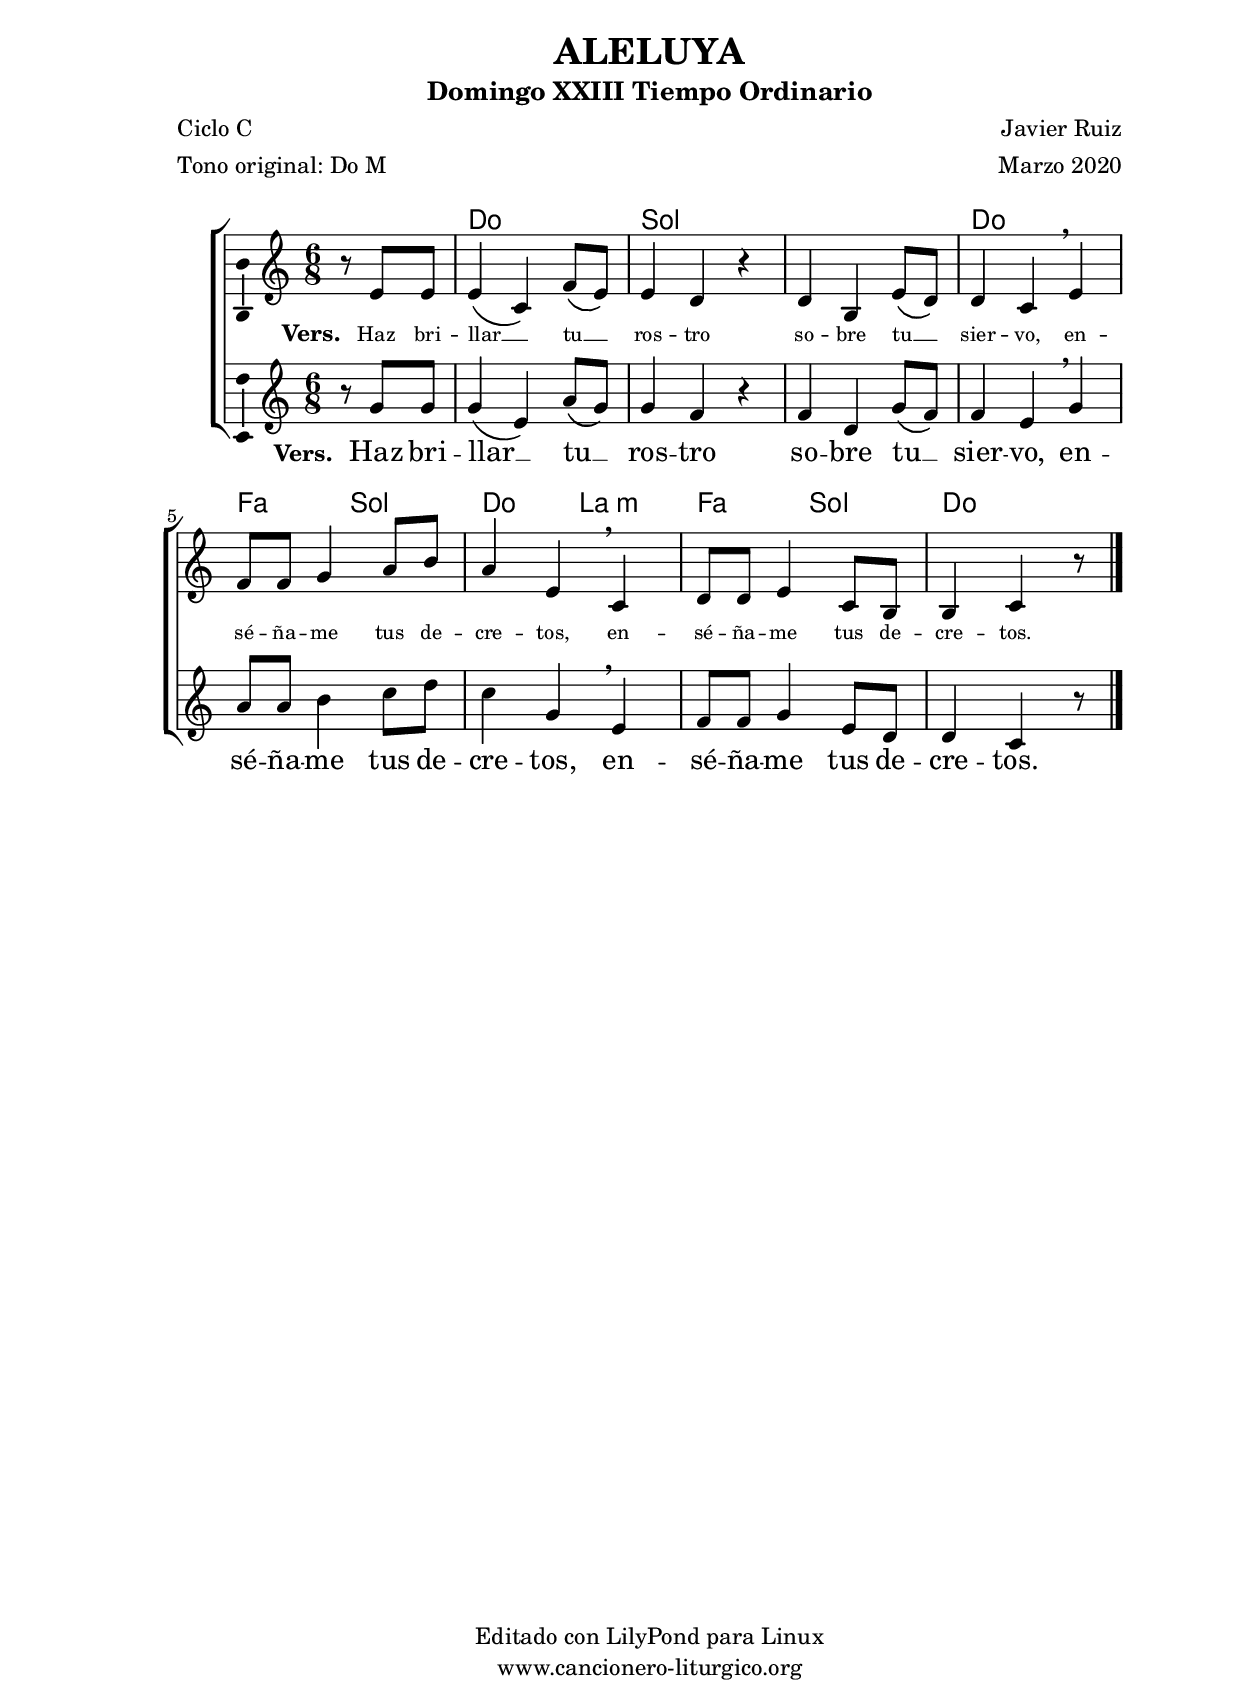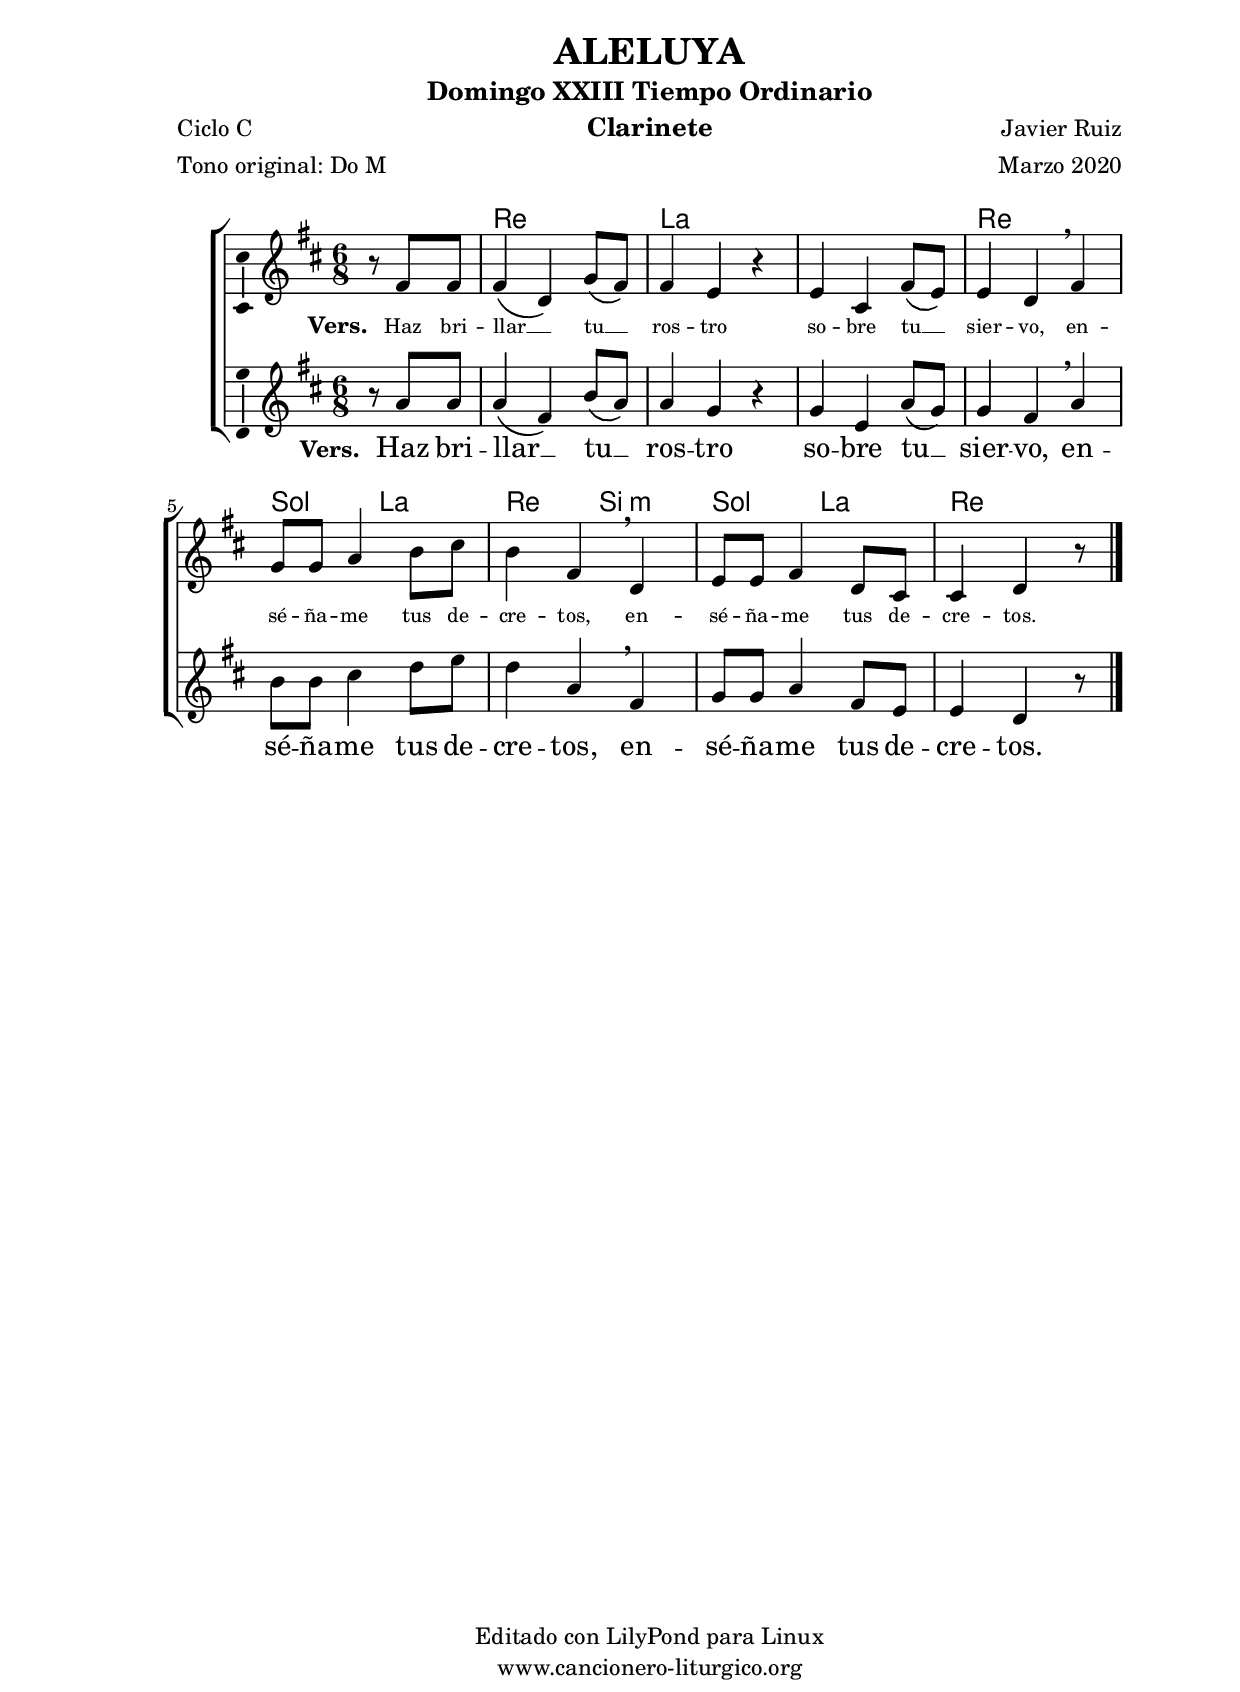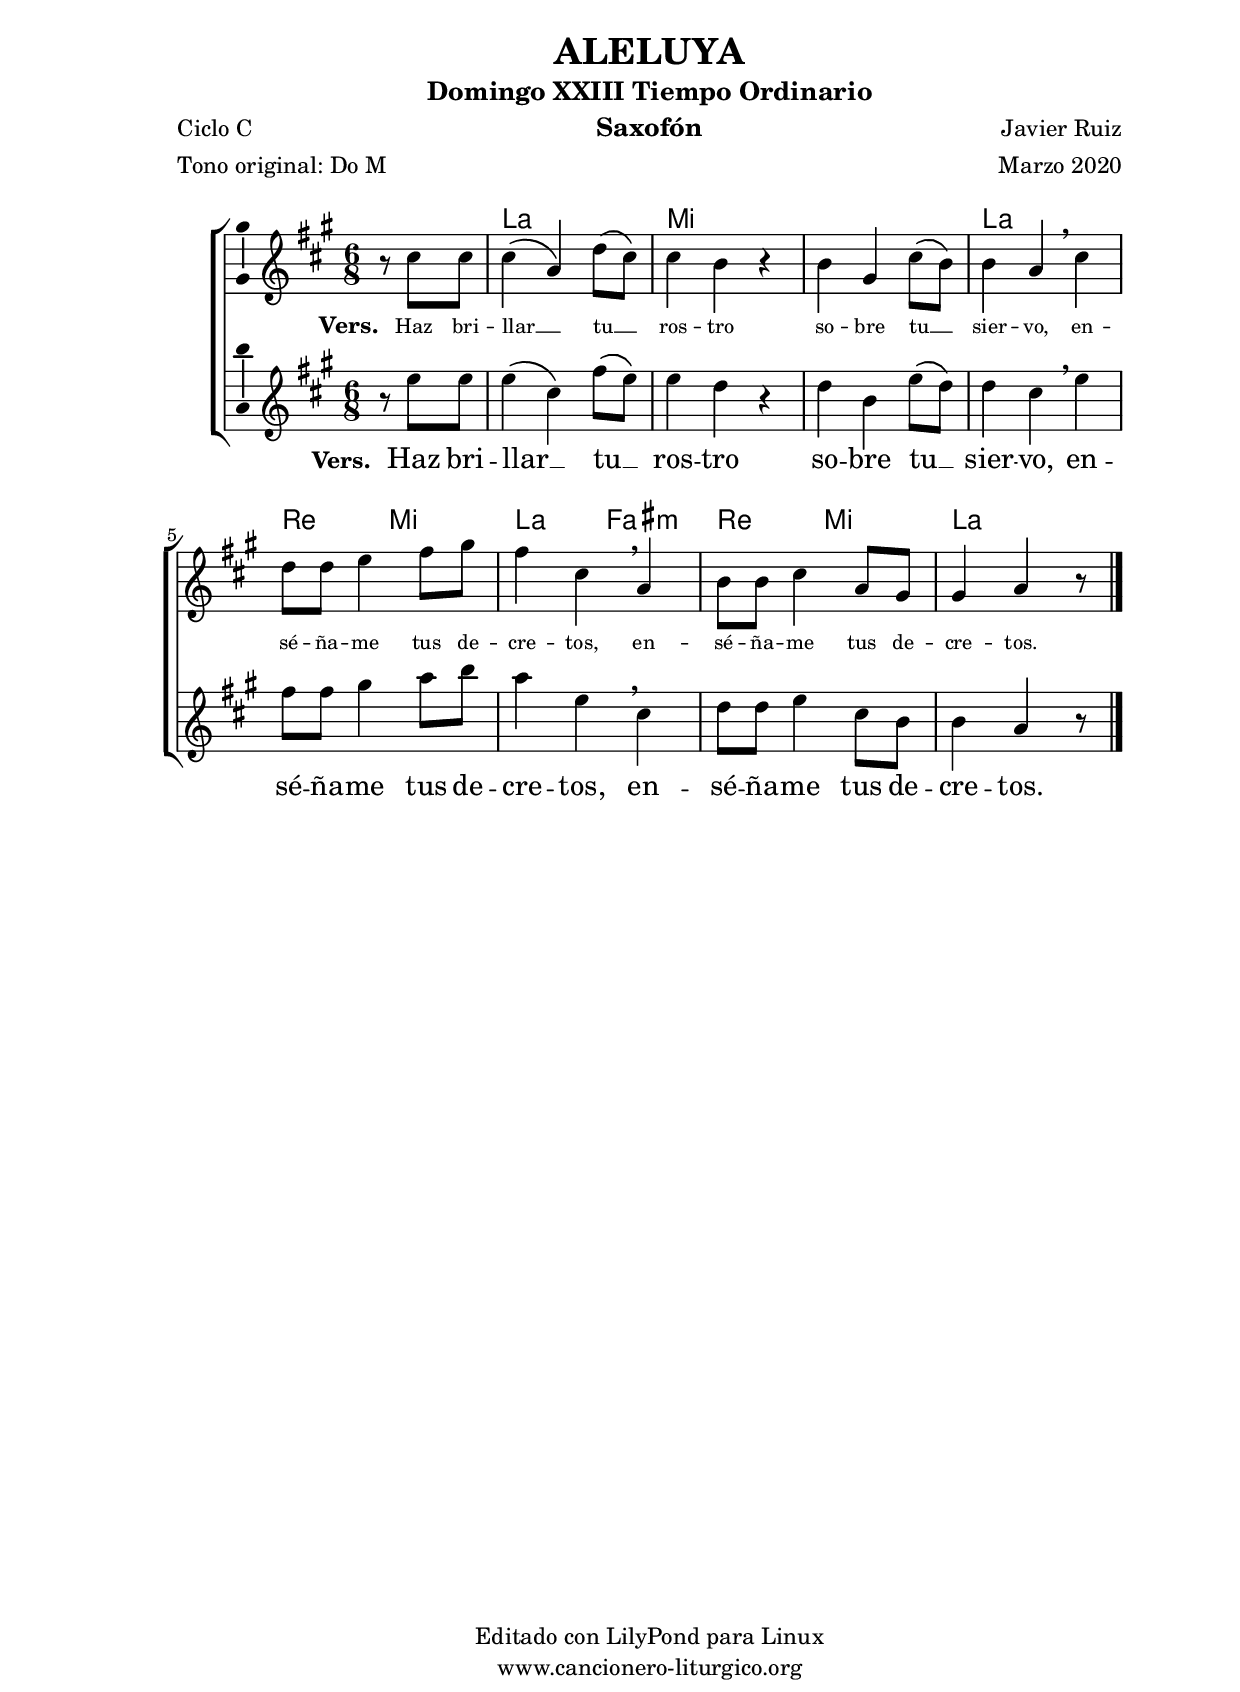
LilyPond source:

%
%para convertir .midi en .wav:
%timidity filename.midi -Ow -o finename.wav
%
%
%Para convertir de .wav a .mp3:
%lame -h -m j filename.wav
%
%
%para escuchar el midi:
%timidity nombrefichero.midi
%


%versión de lilypond para la que se ha escrito esta partitura:
\version "2.16.0"

	%Tamaño papel
	#(set-default-paper-size "a4")
	%Tamaño partitura
	#(set-global-staff-size 20)
	%No responde al pulsar sobre una nota
	#(ly:set-option 'point-and-click #f)

%parámetros del encabezamiento:
\header {
	title = "ALELUYA"
	subtitle = "Domingo XXIII Tiempo Ordinario"
	composer = "Javier Ruiz"
	poet = "Ciclo C"
	meter = "Tono original: Do M"
	arranger = "Marzo 2020"
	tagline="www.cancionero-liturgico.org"
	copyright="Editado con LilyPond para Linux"
	tiempo = "Ordinario"
	usos = "Aleluya"
	letra = "Aleluya. Haz brillar tu rostro sobre tu siervo, enséñame tus decretos, enséñame tus decretos."
	}

%parámetros asociados al papel:
\paper  {
	oddHeaderMarkup = \markup {\fill-line { \on-the-fly #not-first-page \fromproperty #'header:title \on-the-fly #not-first-page \fromproperty #'header:composer }}
	evenHeaderMarkup = \markup {\fill-line { \fromproperty #'header:composer \fromproperty #'header:title }}
	#(set-paper-size "a4")
	print-page-number = ##f
	first-page-number = 1
	print-first-page-number = ##f
%	head-separation = 3.0 \cm
	top-margin = 1.5 \cm
%	top-margin = 2.0 \cm
%%%	bottom-margin = 0.5\cm
	bottom-margin = 0.2\cm
	left-margin = 3.0 \cm
	line-width = 16.0 \cm 
	indent = 8\mm
	interscoreline = 2.\mm
	between-system-space = 15\mm
%	para que las partituras no llenen la hoja:
	ragged-bottom = ##t
%	idem para la última hoja:
	ragged-last-bottom = ##f
%	para que las partituras llenen el ancho del papel:
	ragged-last = ##f
	after-title-space = 2.5 \cm
%page-count=2
system-count=2

	%Flexible Vertical Spacing
%	markup-markup-spacing =
%	#'((basic-distance . 15) (minimum-distance . 15) (padding . 3))
	markup-system-spacing =
	#'((basic-distance . 15) (minimum-distance . 15) (padding . 3))
	system-system-spacing =
	#'((basic-distance . 15) (minimum-distance . 15) (padding . 3))
	score-system-spacing =
	#'((basic-distance . 15) (minimum-distance . 15) (padding . 5))
%	top-system-spacing = % header
%	#'((basic-distance . 8) (minimum-distance . 0) (padding . 0))
%	top-markup-spacing =
%	#'((basic-distance . 20) (minimum-distance . 20) (padding . 0))
	last-bottom-spacing = % footer
	#'((basic-distance . 5) (minimum-distance . 5) (padding . 0))
%	score-markup-spacing =
%	#'((basic-distance . 16) (minimum-distance . 13) (padding . 0))

	}


%parámetros que afectan a toda la partitura:
global =  {
	%clave de sol (G):
	\clef G
	%armadura:
%	\transpose ees f
	\key c \major
	\tempo 4.=60
	\set Score.tempoHideNote = ##t
	}


acordes = {
	\italianChords
	\chordmode {
%	\transpose ees f
{

s4.
c4. c g g g g c c f g c a:m f g c c4

	}
	}
}


melodiatrompeta = 
%	\transpose ees f
{

	\relative c''{
	\time 6/8

\partial4.
r4.
r2.
r8 g16 a b c d4.
r2.
r8 c16 d e f g4.
r2.
r8 c,16 b a g a4.
r2.
r8 c16 d c b c4

}
	\bar "|."
	}


melodiatres = 
%	\transpose ees f
{

	\relative c'{
	\time 6/8

\partial4.
r8 e8 e
e4 \(c4\) f8 \(e\)
e4 d4 r4
d4 b4 e8 \(d\)
d4 c4 \breathe e4
f8 f g4 a8 b
a4 e4 \breathe c4
d8 d e4 c8 b
b4 c4 r8

}

	\bar "|."
	}


melodiabajo = 
%	\transpose ees f
{

	%clave de fa (F):
	\clef F

	\relative c{
	\time 6/8

\partial4.
r4.
c4 c8 c4.
g4 g8 g4.
g4 g8 g4.
c4 c8 c4.
f4 f8 g4 g8
c,4 c8 a4 a8
f'4 f8 g4 g8
c,4 c8 c4

}

	\bar "|."
	}


melodia = 
%	\transpose ees f
{

	\relative c'{
	\time 6/8

\partial4.
r8 g'8 g
g4 \(e4\) a8 \(g\)
g4 f4 r4
f4 d \noBeam g8 \([f]\)
f4 e4 \breathe g4
a8 [a] b4 c8 [d]
c4 g4 \breathe e4
f8 f g4 e8 d
d4 c4 r8

}

	\bar "|."
	}


texto = \lyricmode {
\set stanza =#"Vers. "
Haz bri -- llar __ _ tu __ _ ros -- tro so -- bre tu __ _ sier -- vo,
en -- sé -- ña -- me tus de -- cre -- tos,
en -- sé -- ña -- me tus de -- cre -- tos.
	}

textotres = \lyricmode {
\override LyricText #'font-size = #-1
\set stanza =#"Vers. "
Haz bri -- llar __ _ tu __ _ ros -- tro so -- bre tu __ _ sier -- vo,
en -- sé -- ña -- me tus de -- cre -- tos,
en -- sé -- ña -- me tus de -- cre -- tos.
	}


acordesStaff = \context ChordNames = acordesStaff <<
	\set chordChanges = ##t
	\acordes
	>>

voztrompetaStaff = \context Voice = voztrompetaStaff
<<
	\override Staff.StaffSymbol #'staff-space = #(magstep -0.35)
	\set Staff.midiInstrument = #"trumpet"
	\set Staff.midiMinimumVolume = #0.4
	\set Staff.midiMaximumVolume = #0.6
	\global
	\melodiatrompeta
	>>

voztresStaff = \context Voice = voztresStaff
\with {\consists "Ambitus_engraver"}
<<
%	\override Staff.StaffSymbol #'staff-space = #(magstep -0.35)
	\set Staff.midiInstrument = #"violin"
	\set Staff.midiMinimumVolume = #0.6
	\set Staff.midiMaximumVolume = #0.8
	\global
	\relative c' \melodiatres
	>>

vozStaff = \context Voice = vozStaff
\with {\consists "Ambitus_engraver"}
<<
%	\set Staff.instrumentName = ""
%	\set Staff.shortInstrumentName = ""
%	\set Staff.midiInstrument = #"clarinet"
%	\set Staff.midiInstrument = #"cello"
	\set Staff.midiInstrument = #"flute"
%	\set Staff.midiInstrument = #"electric guitar (jazz)"
%	\set Staff.midiInstrument = #"english horn"
%	\set Staff.midiInstrument = #"violin"
%	\set Staff.midiInstrument = #"glockenspiel"
	\set Staff.midiMinimumVolume = #0.8
	\set Staff.midiMaximumVolume = #1.0
	\global
	\melodia
	>>

vozbajoStaff = \context Voice = vozbajoStaff
<<
	\override Staff.StaffSymbol #'staff-space = #(magstep -0.35)
	\set Staff.midiInstrument = #"english horn"
	\set Staff.midiMinimumVolume = #0.6
	\set Staff.midiMaximumVolume = #0.8
	\global
	\melodiabajo
	>>

textoStaff = \context Lyrics = textoStaff <<
	\lyricsto vozStaff \texto
	>>

textotresStaff = \context Lyrics = textotresStaff <<
	\lyricsto voztresStaff \textotres
	>>


\book {
	\score {
		<<
		\context ChoirStaff {
%			\override StaffGroup.SystemStartBracket #'collapse-height = #1
%			\override Score.SystemStartBar #'collapse-height = #1
			<<
			\acordesStaff
%			\voztrompetaStaff
			\voztresStaff
			\textotresStaff
			\vozStaff
			\textoStaff
%			\vozbajoStaff
			>>
			}
		>>
		\layout {
	    		\context {
				\Lyrics
				\override LyricText #'font-size = #2
				}
	   		 \context {
				\Score
				\override StaffSymbol #'staff-space = #(magstep +3)
				}
			}
		}
	\score {
		\unfoldRepeats
		<<
		\context ChoirStaff {
			<<
			\acordesStaff
			\voztrompetaStaff
			\voztresStaff
			\vozStaff
			\vozbajoStaff
			>>
			}
		>>
		\midi {
	  		\context {
	  			\Score
				tempoWholesPerMinute = #(ly:make-moment 70 4)
				}
			}
		}
	}


%Partitura para clarinete
#(define output-suffix "C")
\book {
	\header{
		instrument = "Clarinete"
		}
	\score {
		<<
		\context ChoirStaff {
%			\override StaffGroup.SystemStartBracket #'collapse-height = #1
%			\override Score.SystemStartBar #'collapse-height = #1
\transpose c d
			<<
			\acordesStaff
%			\voztrompetaStaff
			\voztresStaff
			\textotresStaff
			\vozStaff
			\textoStaff
%			\vozbajoStaff
			>>
			}
		>>
		\layout {
	    		\context {
				\Lyrics
				\override LyricText #'font-size = #2
				}
	   		 \context {
				\Score
				\override StaffSymbol #'staff-space = #(magstep +3)
				}
			}
		}
	}


%Partitura para saxofón
#(define output-suffix "S")
\book {
	\header{
		instrument = "Saxofón"
		}
	\score {
		<<
		\context ChoirStaff {
%			\override StaffGroup.SystemStartBracket #'collapse-height = #1
%			\override Score.SystemStartBar #'collapse-height = #1
\transpose c a
			<<
			\acordesStaff
%			\voztrompetaStaff
			\voztresStaff
			\textotresStaff
			\vozStaff
			\textoStaff
%			\vozbajoStaff
			>>
			}
		>>
		\layout {
	    		\context {
				\Lyrics
				\override LyricText #'font-size = #2
				}
	   		 \context {
				\Score
				\override StaffSymbol #'staff-space = #(magstep +3)
				}
			}
		}
	}


